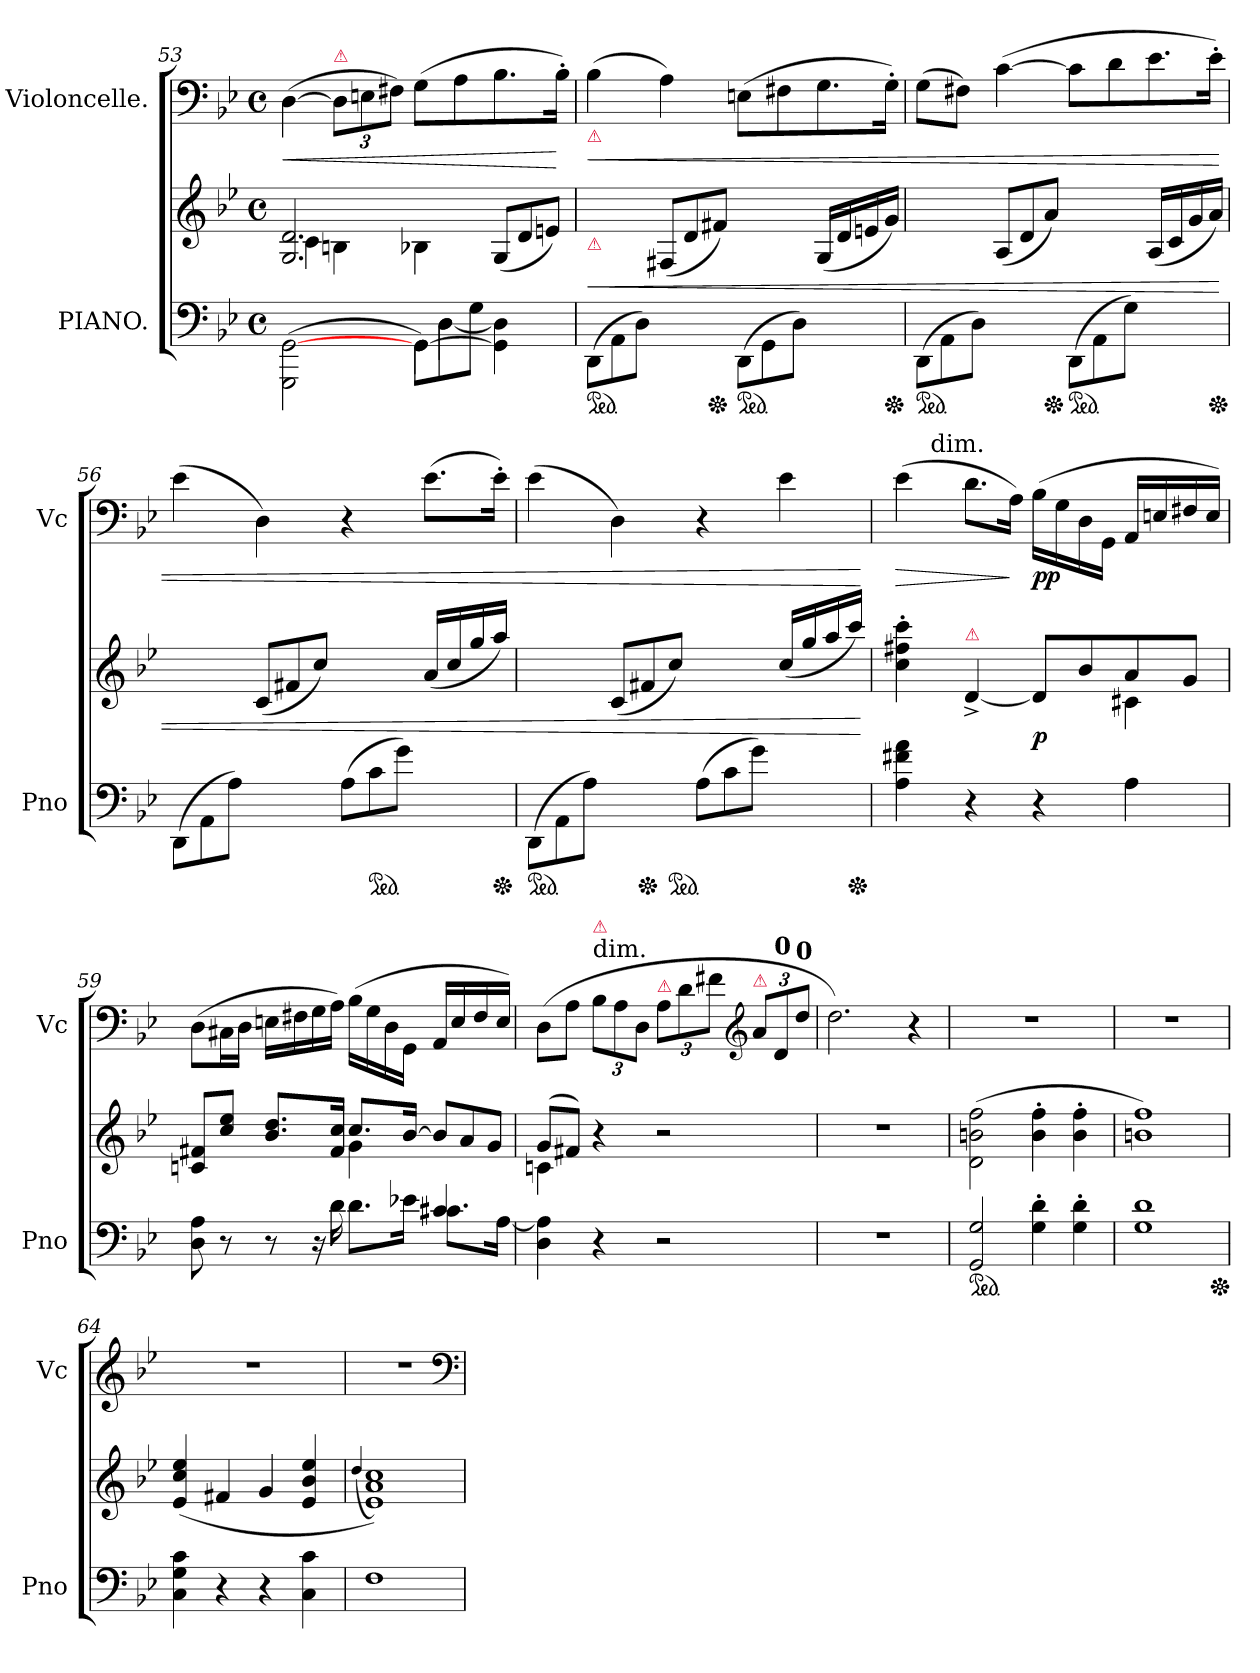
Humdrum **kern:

**kern	**kern	**dynam	**kern	**dynam
*part2	*part2	*part2	*part1	*part1
*staff3	*staff2	*staff2/3	*staff1	*staff1
*I"PIANO.	*	*	*I"Violoncelle.	*
*I'Pno	*	*	*I'Vc	*
*clefF4	*clefG2	*	*clefF4	*
*k[b-e-]	*k[b-e-]	*	*k[b-e-]	*
*M4/4	*M4/4	*	*M4/4	*
*met(c)	*met(c)	*	*met(c)	*
=53	=53	=53	=53	=53
*^	*^	*	*	*
*	*^	*	*	*	*	*
!	!	!	!	!	!	!	!LO:HP:b
(>2GGG\ [2GG\	2ryy	2ryy	2.G/ 2.d/	4c	.	(>[4D!	<
!	!	!	!	!	!	!LO:TX:a:color=crimson:t=⚠	!
.	.	.	.	4Bn	.	12D!L]	.
.	.	.	.	.	.	12En!	.
.	.	.	.	.	.	12F#X!J)	.
*Xtuplet	*	*	*	*	*	*	*
12GG\L)	12ryy	[>4GG\	.	4B-X	.	(>8G!L	.
12D\	[>6D\	.	.	.	.	.	.
.	.	.	.	.	.	8A!	.
12G\J	.	.	.	.	.	.	.
*	*	*	*Xtuplet	*	*	*	*
4GG]\ 4D]\	4ryy	4ryy	(<12G/L	4rDyy	.	8.B-!	.
.	.	.	12d	.	.	.	.
.	.	.	12enJ)	.	.	.	.
.	.	.	.	.	.	16B-'>!Jk)	[
*v	*v	*v	*	*	*	*	*
*	*v	*v	*	*	*
=54	=54	=54	=54	=54
!	!	!	!LO:TX:b:color=crimson:t=⚠	!
!	!LO:TX:b:i:color=crimson:t=⚠	!	!	!
!	!	!LO:HP:b	!	!LO:HP:b
*ped	*	*	*	*
(>12DD\L	4ryy	<	(>4B-!	<
12AA	.	.	.	.
12DJ)	.	.	.	.
4ryy	(12F#X/L	.	4A!)	.
.	12d	.	.	.
*Xped	*	*	*	*
.	12f#XJ)	.	.	.
*ped	*	*	*	*
(>12DD\L	4ryy	.	(>8En!L	.
12GG	.	.	.	.
.	.	.	8F#X!	.
12DJ)	.	.	.	.
4rFyy	(16G/LL	.	8.G!	.
.	16d	.	.	.
.	16en	.	.	.
*Xped	*	*	*	*
.	16gJJ)	.	16G'>!Jk)	.
=55	=55	=55	=55	=55
*ped	*	*	*	*
(>12DD\L	4ryy	.	(>8G!L	.
12AA	.	.	.	.
.	.	.	8F#X!J)	.
12DJ)	.	.	.	.
4rFyy	(12A/L	.	(>[4c!	.
.	12d	.	.	.
*Xped	*	*	*	*
.	12aJ)	.	.	.
*ped	*	*	*	*
(>12DD\L	4ryy	.	8c!L]	.
12AA	.	.	.	.
.	.	.	8d!	.
12GJ)	.	.	.	.
4rFyy	(16A/LL	.	8.e-!	.
.	16c	.	.	.
.	16g	.	.	.
*Xped	*	*	*	*
.	16aJJ)	.	16e-'>!Jk)	.
=56	=56	=56	=56	=56
(>12DD\L	4ryy	.	(>4e-!	.
12AA	.	.	.	.
12AJ)	.	.	.	.
4rAyy	(12cL	.	4D!)	.
.	12f#X	.	.	.
.	12ccJ)	.	.	.
(>12AL	4ryy	.	4r	.
*ped	*	*	*	*
12c	.	.	.	.
12g\J)	.	.	.	.
4rFyy	(16aLL	.	(>8.e-!L	.
.	16cc/	.	.	.
.	16gg	.	.	.
*Xped	*	*	*	*
.	16aaJJ)	.	16e-'>!Jk)	.
=57	=57	=57	=57	=57
*ped	*	*	*	*
(>12DD\L	4ryy	.	(>4e-!	.
12AA	.	.	.	.
12AJ)	.	.	.	.
4ryy	(<12cL	.	4D!)	.
*Xped	*	*	*	*
.	12f#X	.	.	.
*ped	*	*	*	*
.	12ccJ)	.	.	.
(>12AL	4ryy	.	4r	.
12c	.	.	.	.
12g\J)	.	.	.	.
4ryy	(<16cc/LL	.	4e-!	.
.	16gg	.	.	.
.	16aa	.	.	.
*Xped	*	*	*	*
.	16cccJJ)	.	.	.
.	.	[	.	[
=58	=58	=58	=58	=58
*	*^	*	*	*
!	!	!	!	!	!LO:HP:b
*	*	*	*	*^	*
4A 4f#X 4a	4cc'> 4ff#X'> 4ccc'>	2rcyy	.	(>4e-!	8ryy	>
!	!	!	!	!	!LO:TX:t=dim.	!
.	.	.	.	.	2..ryy	.
!	!LO:TX:a:color=crimson:t=⚠	!	!	!	!	!
4r	[4d^<	.	.	8.d!L	.	.
.	.	.	.	16A!Jk)	.	]
4r	8dL]	4rcyy	p	(>16B-!LL	.	p p
.	.	.	.	16G!	.	.
.	8b-	.	.	16D!	.	.
.	.	.	.	16GG!JJ	.	.
4A	8a	4c#X	.	16AA!LL	.	.
.	.	.	.	16En!	.	.
.	8gJ	.	.	16F#X!	.	.
.	.	.	.	16E!JJ)	.	.
*	*	*	*	*v	*v	*
=59	=59	=59	=59	=59	=59
*^	*	*	*	*	*
8D\ 8A\	2rcyy	8cn 8f#XL	2rAyy	.	(>8D!\L	.
8r	.	8cc 8ee-J	.	.	16C#X!L	.
.	.	.	.	.	16D!JJ	.
8r	.	8.b-/ 8.dd/L	.	.	16En!LL	.
.	.	.	.	.	16F#X!	.
16r	.	.	.	.	16G!	.
16d	.	16f# 16ccJk	.	.	16A!JJ)	.
8.dL	4rGGyy	8.ccL	4g	.	(>16B-!LL	.
.	.	.	.	.	16G!	.
.	.	.	.	.	16D!	.
16e-XJk	.	[16b-Jk	.	.	16GG!JJ	.
4c#X/	8.c#X\L	12b-L]	4reyy	.	16AA!LL	.
.	.	.	.	.	16E!	.
.	.	12a	.	.	.	.
.	.	.	.	.	16F#!	.
.	.	12gJ	.	.	.	.
.	[16A\Jk	.	.	.	16E!JJ)	.
*v	*v	*	*	*	*	*
=60	=60	=60	=60	=60	=60
4D 4A]	(>8gL	4cn	.	(>8D!L	.
.	8f#XJ)	.	.	8A!J	.
!	!	!	!	!LO:TX:t=dim.	!
!	!	!	!	!LO:TX:a:color=crimson:t=⚠	!
4r	4r	4rcyy	.	12B-!L	.
.	.	.	.	12A!	.
.	.	.	.	12D!J	.
!	!	!	!	!LO:TX:a:color=crimson:t=⚠	!
2r	2r	2rcyy	.	12A!L	.
.	.	.	.	12d!	.
.	.	.	.	12f#X!J	.
*	*	*	*	*clefG2	*
!	!	!	!	!LO:TX:a:color=crimson:t=⚠	!
.	.	.	.	12a!L	.
!	!	!	!	!LO:TX:a:B:t=0	!
.	.	.	.	12d!	.
!	!	!	!	!LO:TX:a:B:t=0	!
.	.	.	.	12dd!J	.
*	*v	*v	*	*	*
=61	=61	=61	=61	=61
1rF	1rdd	.	2.dd!)	.
.	.	.	4r	.
=62	=62	=62	=62	=62
*ped	*	*	*	*
2GG 2G	(>2d\ 2bn\ 2ff\	.	1rdd	.
4G'> 4d'>	4b'> 4ff'>	.	.	.
4G'> 4d'>	4b'> 4ff'>	.	.	.
=63	=63	=63	=63	=63
1G 1d	1bn 1ff)	.	1rdd	.
*Xped	*	*	*	*
=64	=64	=64	=64	=64
4C 4G 4c	(>4e- 4cc 4ee-	.	1rdd	.
4r	4f#X	.	.	.
4r	4g	.	.	.
4C 4c	4e- 4b- 4ee-	.	.	.
=65	=65	=65	=65	=65
.	(<4qqdd/	.	.	.
1F	1e- 1a 1cc))	.	1rdd	.
*	*	*	*clefF4	*
=	=	=	=	=
*-	*-	*-	*-	*-
